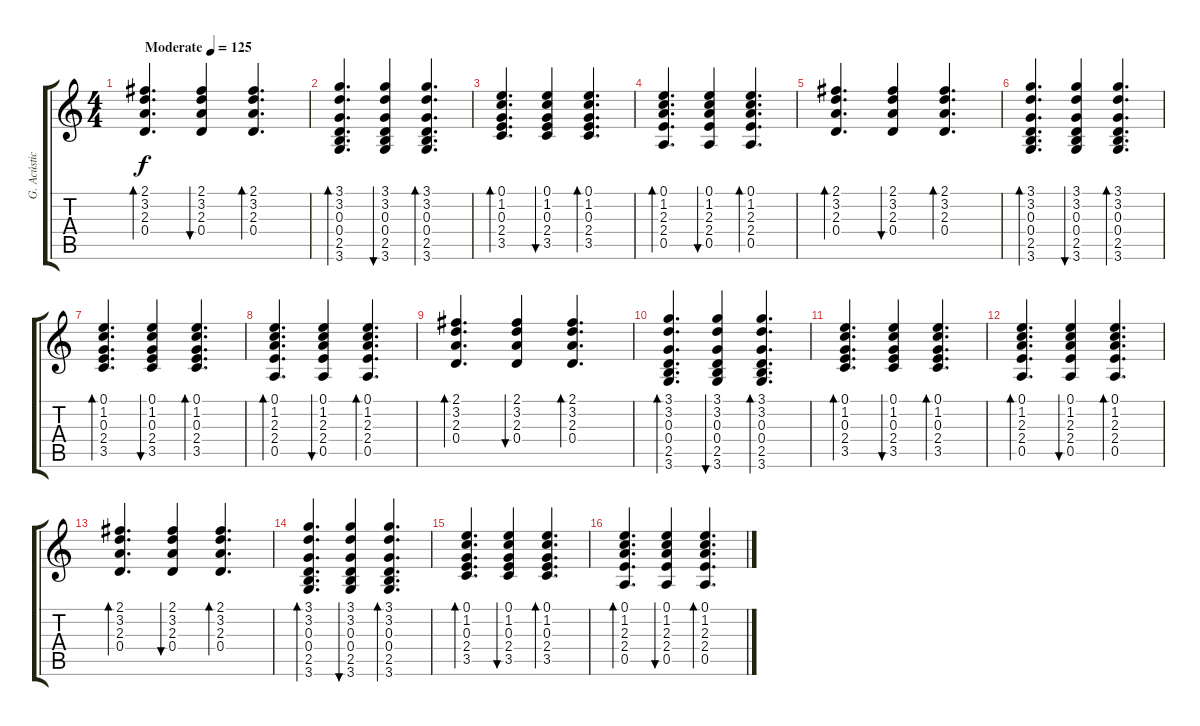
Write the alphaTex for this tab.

\track ("G. Acústica" "G. Acústic") {instrument acousticguitarsteel}
\staff {score tabs}
\tuning (E4 B3 G3 D3 A2 E2) {hide}
\ts (4 4)
\tempo (125 "Moderate")
\clef g2
\ks c
(2.1 3.2 2.3 0.4).4{d bd 60 dy f instrument acousticguitarsteel} (2.1 3.2 2.3 0.4).4{bu 60} (2.1 3.2 2.3 0.4).4{d bd 60} |
(3.1 3.2 0.3 0.4 2.5 3.6).4{d bd 60} (3.1 3.2 0.3 0.4 2.5 3.6).4{bu 60} (3.1 3.2 0.3 0.4 2.5 3.6).4{d bd 60} |
(0.1 1.2 0.3 2.4 3.5).4{d bd 60} (0.1 1.2 0.3 2.4 3.5).4{bu 60} (0.1 1.2 0.3 2.4 3.5).4{d bd 60} |
(0.1 1.2 2.3 2.4 0.5).4{d bd 60} (0.1 1.2 2.3 2.4 0.5).4{bu 60} (0.1 1.2 2.3 2.4 0.5).4{d bd 60} |
(2.1 3.2 2.3 0.4).4{d bd 60} (2.1 3.2 2.3 0.4).4{bu 60} (2.1 3.2 2.3 0.4).4{d bd 60} |
(3.1 3.2 0.3 0.4 2.5 3.6).4{d bd 60} (3.1 3.2 0.3 0.4 2.5 3.6).4{bu 60} (3.1 3.2 0.3 0.4 2.5 3.6).4{d bd 60} |
(0.1 1.2 0.3 2.4 3.5).4{d bd 60} (0.1 1.2 0.3 2.4 3.5).4{bu 60} (0.1 1.2 0.3 2.4 3.5).4{d bd 60} |
(0.1 1.2 2.3 2.4 0.5).4{d bd 60} (0.1 1.2 2.3 2.4 0.5).4{bu 60} (0.1 1.2 2.3 2.4 0.5).4{d bd 60} |
(2.1 3.2 2.3 0.4).4{d bd 60} (2.1 3.2 2.3 0.4).4{bu 60} (2.1 3.2 2.3 0.4).4{d bd 60} |
(3.1 3.2 0.3 0.4 2.5 3.6).4{d bd 60} (3.1 3.2 0.3 0.4 2.5 3.6).4{bu 60} (3.1 3.2 0.3 0.4 2.5 3.6).4{d bd 60} |
(0.1 1.2 0.3 2.4 3.5).4{d bd 60} (0.1 1.2 0.3 2.4 3.5).4{bu 60} (0.1 1.2 0.3 2.4 3.5).4{d bd 60} |
(0.1 1.2 2.3 2.4 0.5).4{d bd 60} (0.1 1.2 2.3 2.4 0.5).4{bu 60} (0.1 1.2 2.3 2.4 0.5).4{d bd 60} |
(2.1 3.2 2.3 0.4).4{d bd 60} (2.1 3.2 2.3 0.4).4{bu 60} (2.1 3.2 2.3 0.4).4{d bd 60} |
(3.1 3.2 0.3 0.4 2.5 3.6).4{d bd 60} (3.1 3.2 0.3 0.4 2.5 3.6).4{bu 60} (3.1 3.2 0.3 0.4 2.5 3.6).4{d bd 60} |
(0.1 1.2 0.3 2.4 3.5).4{d bd 60} (0.1 1.2 0.3 2.4 3.5).4{bu 60} (0.1 1.2 0.3 2.4 3.5).4{d bd 60} |
(0.1 1.2 2.3 2.4 0.5).4{d bd 60} (0.1 1.2 2.3 2.4 0.5).4{bu 60} (0.1 1.2 2.3 2.4 0.5).4{d bd 60}
